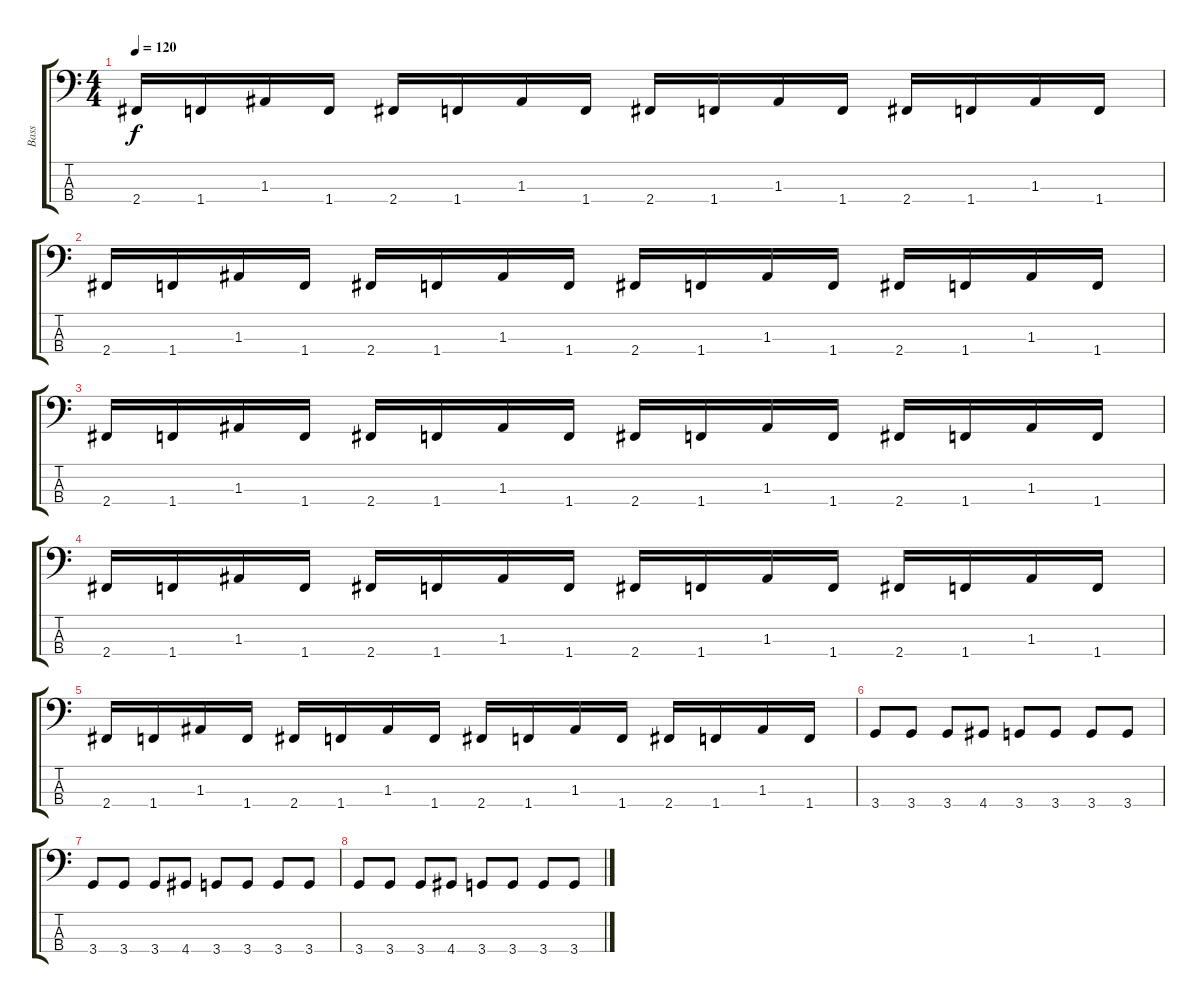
\track ("Bass" "Bass") {instrument electricbassfinger}
\staff {score tabs}
\tuning (G2 D2 A1 E1) {hide}
\ts (4 4)
\tempo 120
\clef f4
\ks c
2.4.16{dy f} 1.4.16 1.3.16 1.4.16 2.4.16 1.4.16 1.3.16 1.4.16 2.4.16 1.4.16 1.3.16 1.4.16 2.4.16 1.4.16 1.3.16 1.4.16 |
2.4.16 1.4.16 1.3.16 1.4.16 2.4.16 1.4.16 1.3.16 1.4.16 2.4.16 1.4.16 1.3.16 1.4.16 2.4.16 1.4.16 1.3.16 1.4.16 |
2.4.16 1.4.16 1.3.16 1.4.16 2.4.16 1.4.16 1.3.16 1.4.16 2.4.16 1.4.16 1.3.16 1.4.16 2.4.16 1.4.16 1.3.16 1.4.16 |
2.4.16 1.4.16 1.3.16 1.4.16 2.4.16 1.4.16 1.3.16 1.4.16 2.4.16 1.4.16 1.3.16 1.4.16 2.4.16 1.4.16 1.3.16 1.4.16 |
2.4.16 1.4.16 1.3.16 1.4.16 2.4.16 1.4.16 1.3.16 1.4.16 2.4.16 1.4.16 1.3.16 1.4.16 2.4.16 1.4.16 1.3.16 1.4.16 |
3.4.8 3.4.8 3.4.8 4.4.8 3.4.8 3.4.8 3.4.8 3.4.8 |
3.4.8 3.4.8 3.4.8 4.4.8 3.4.8 3.4.8 3.4.8 3.4.8 |
3.4.8 3.4.8 3.4.8 4.4.8 3.4.8 3.4.8 3.4.8 3.4.8
